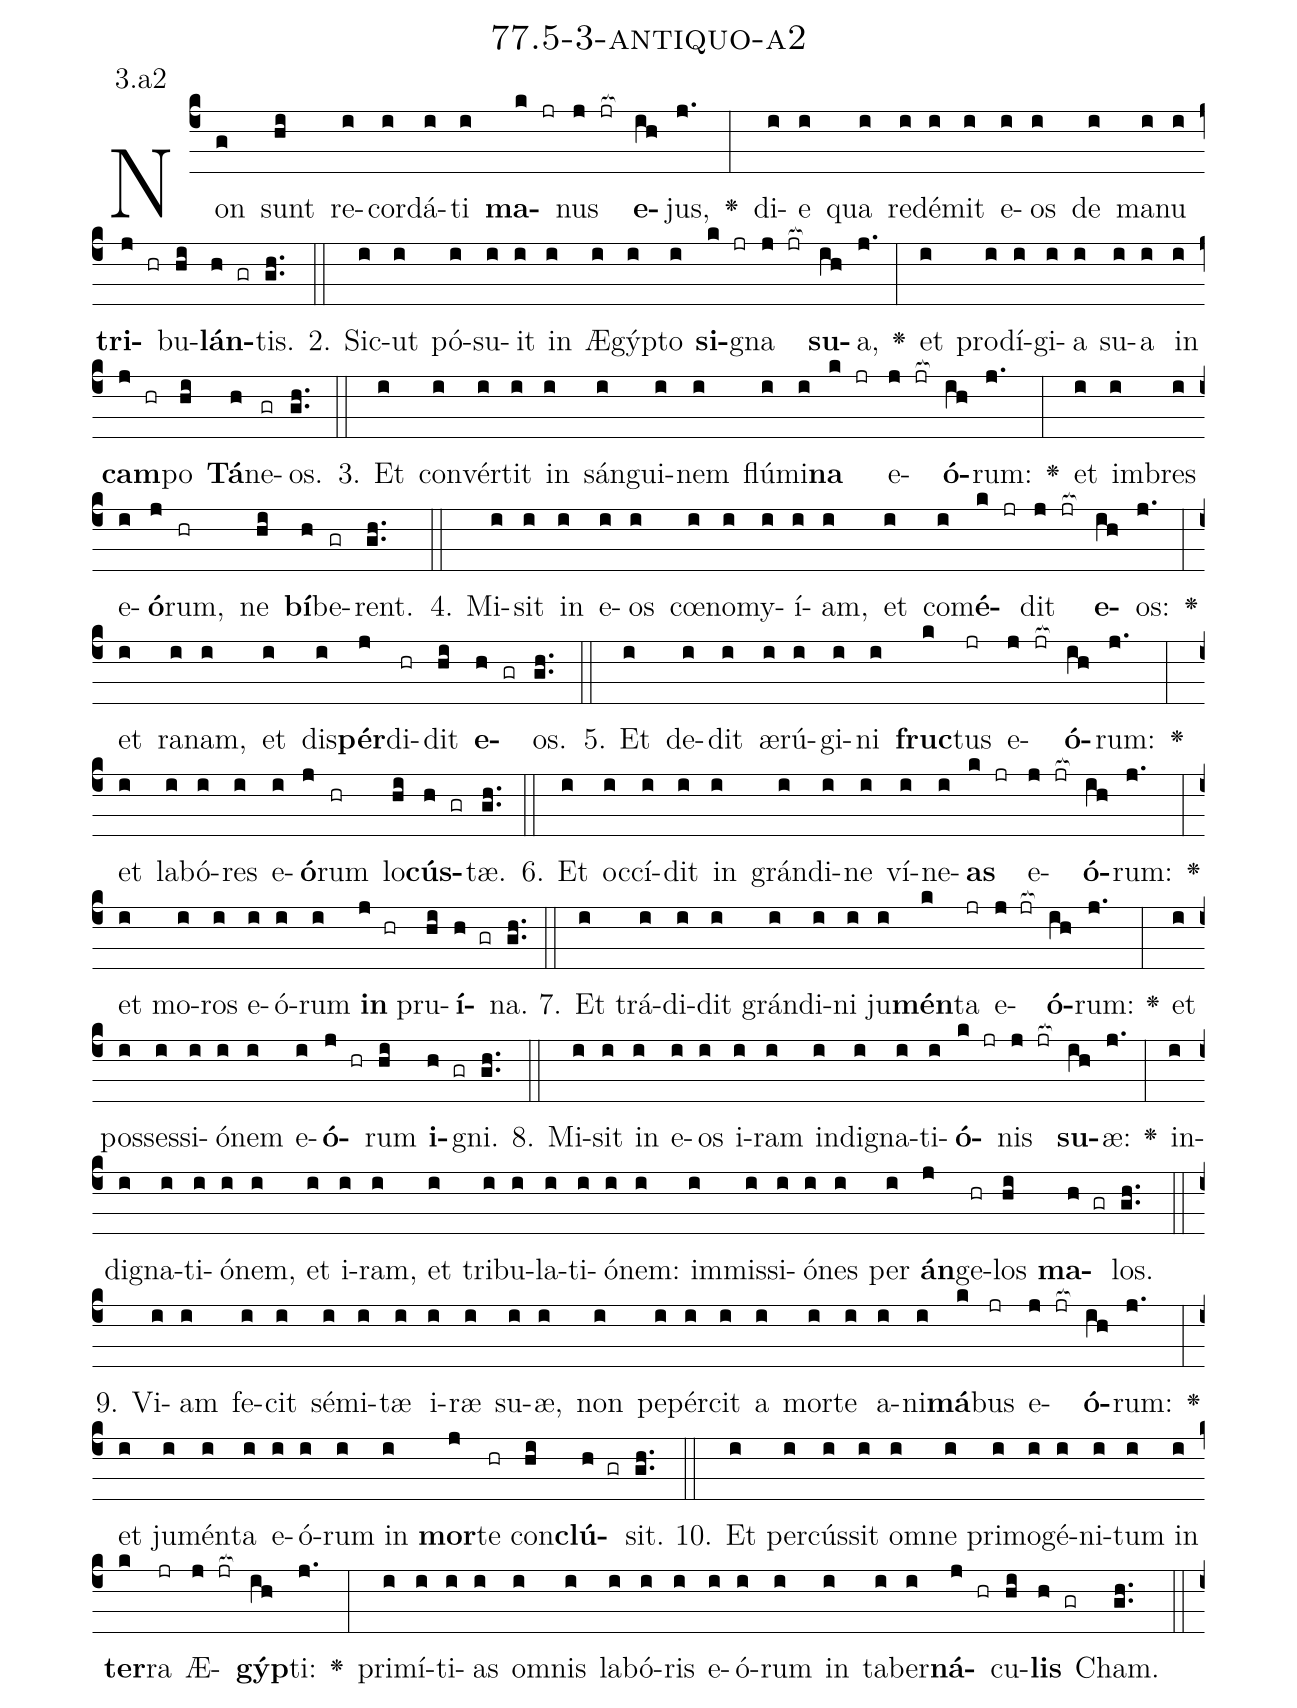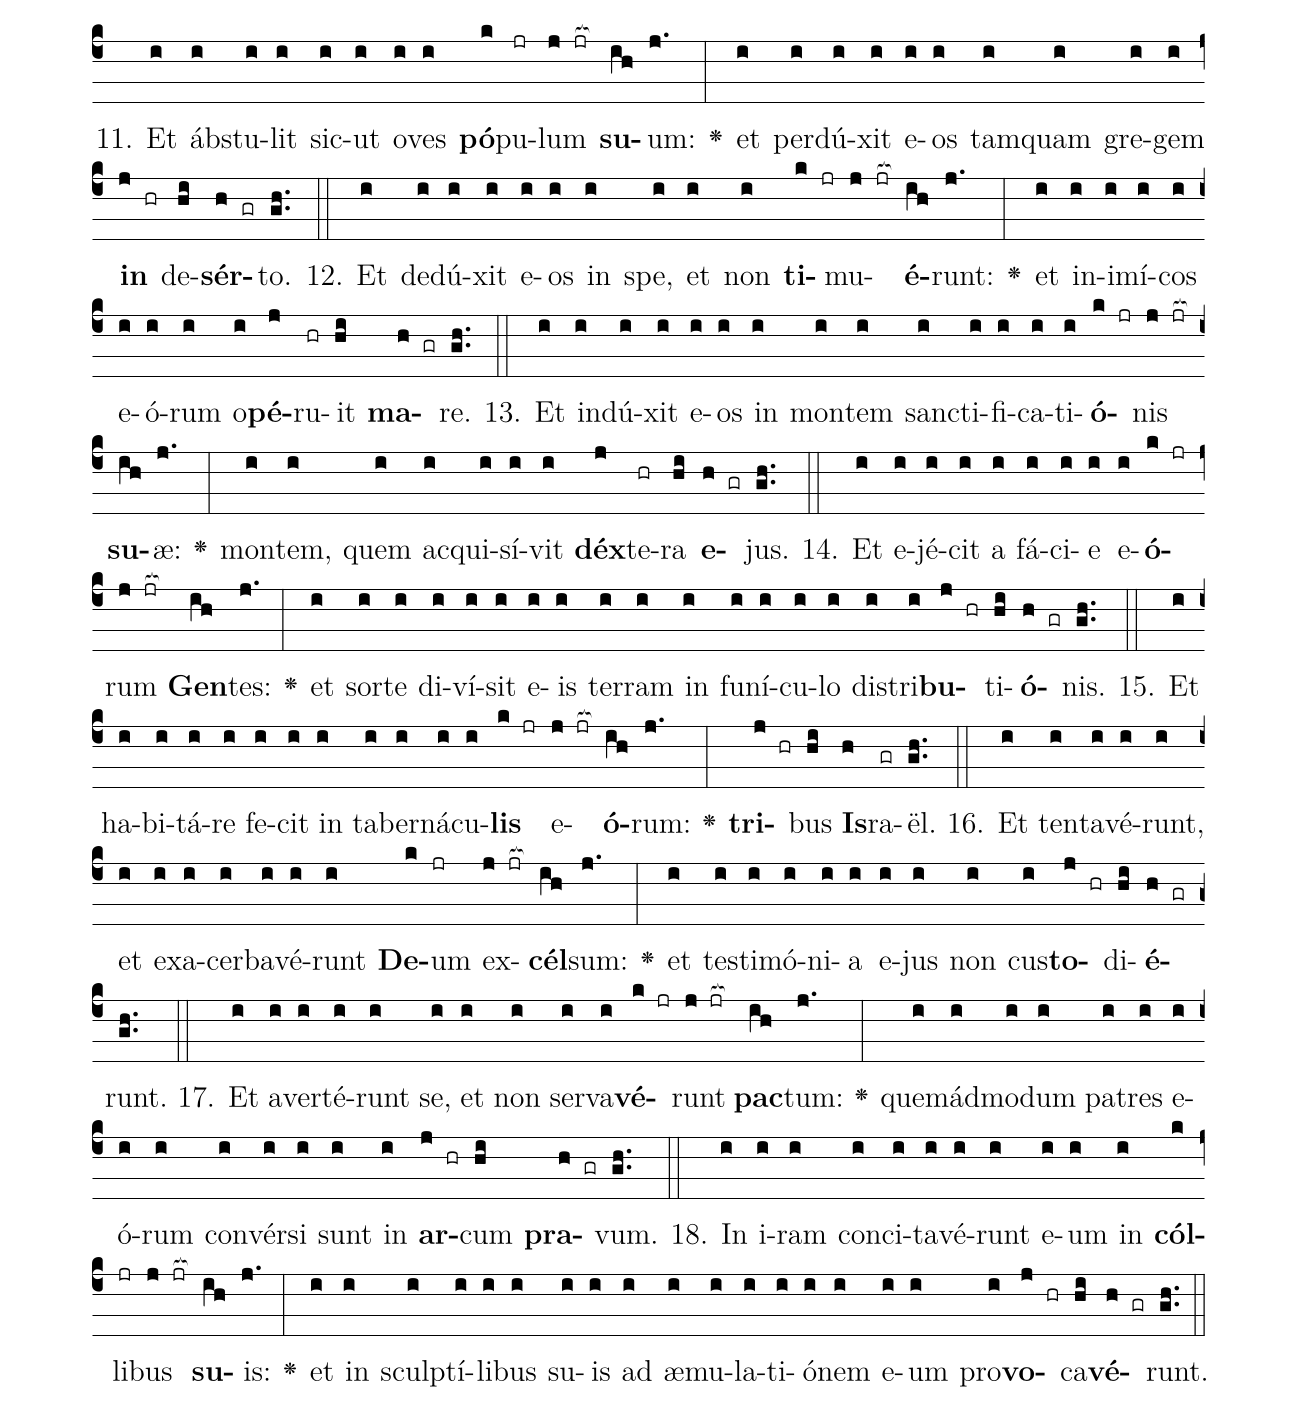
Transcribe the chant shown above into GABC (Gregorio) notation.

name: 77.5-3-antiquo-a2;
annotation: 3.a2;
%%
(c4)Non(g) sunt(hi) re(i)cor(i)dá(i)ti(i) <b>ma</b>(k jr)nus(j jr[ocb:1{]) <b>e</b>(ih[ocb:0}])jus,(j.) <v>\greheightstar</v>(:) di(i)e(i) qua(i) red(i)é(i)mit(i) e(i)os(i) de(i) ma(i)nu(i) <b>tri</b>(j hr)bu(hi)<b>lán</b>(h gr)tis.(gh..) (::)
2. Sic(i)ut(i) pó(i)su(i)it(i) in(i) Æ(i)gýp(i)to(i) <b>si</b>(k jr)gna(j jr[ocb:1{]) <b>su</b>(ih[ocb:0}])a,(j.) <v>\greheightstar</v>(:) et(i) prod(i)í(i)gi(i)a(i) su(i)a(i) in(i) <b>cam</b>(j hr)po(hi) <b>Tá</b>(h)ne(gr)os.(gh..) (::)
3. Et(i) con(i)vér(i)tit(i) in(i) sán(i)gui(i)nem(i) flú(i)mi(i)<b>na</b>(k jr) e(j jr[ocb:1{])<b>ó</b>(ih[ocb:0}])rum:(j.) <v>\greheightstar</v>(:) et(i) im(i)bres(i) e(i)<b>ó</b>(j)rum,(hr) ne(hi) <b>bí</b>(h)be(gr)rent.(gh..) (::)
4. Mi(i)sit(i) in(i) e(i)os(i) cœ(i)no(i)my(i)í(i)am,(i) et(i) com(i)<b>é</b>(k jr)dit(j jr[ocb:1{]) <b>e</b>(ih[ocb:0}])os:(j.) <v>\greheightstar</v>(:) et(i) ra(i)nam,(i) et(i) dis(i)<b>pér</b>(j)di(hr)dit(hi) <b>e</b>(h gr)os.(gh..) (::)
5. Et(i) de(i)dit(i) æ(i)rú(i)gi(i)ni(i) <b>fruc</b>(k)tus(jr) e(j jr[ocb:1{])<b>ó</b>(ih[ocb:0}])rum:(j.) <v>\greheightstar</v>(:) et(i) la(i)bó(i)res(i) e(i)<b>ó</b>(j)rum(hr) lo(hi)<b>cús</b>(h gr)tæ.(gh..) (::)
6. Et(i) oc(i)cí(i)dit(i) in(i) grán(i)di(i)ne(i) ví(i)ne(i)<b>as</b>(k jr) e(j jr[ocb:1{])<b>ó</b>(ih[ocb:0}])rum:(j.) <v>\greheightstar</v>(:) et(i) mo(i)ros(i) e(i)ó(i)rum(i) <b>in</b>(j hr) pru(hi)<b>í</b>(h gr)na.(gh..) (::)
7. Et(i) trá(i)di(i)dit(i) grán(i)di(i)ni(i) ju(i)<b>mén</b>(k)ta(jr) e(j jr[ocb:1{])<b>ó</b>(ih[ocb:0}])rum:(j.) <v>\greheightstar</v>(:) et(i) pos(i)ses(i)si(i)ó(i)nem(i) e(i)<b>ó</b>(j hr)rum(hi) <b>i</b>(h gr)gni.(gh..) (::)
8. Mi(i)sit(i) in(i) e(i)os(i) i(i)ram(i) in(i)di(i)gna(i)ti(i)<b>ó</b>(k jr)nis(j jr[ocb:1{]) <b>su</b>(ih[ocb:0}])æ:(j.) <v>\greheightstar</v>(:) in(i)di(i)gna(i)ti(i)ó(i)nem,(i) et(i) i(i)ram,(i) et(i) tri(i)bu(i)la(i)ti(i)ó(i)nem:(i) im(i)mis(i)si(i)ó(i)nes(i) per(i) <b>án</b>(j)ge(hr)los(hi) <b>ma</b>(h gr)los.(gh..) (::)
9. Vi(i)am(i) fe(i)cit(i) sé(i)mi(i)tæ(i) i(i)ræ(i) su(i)æ,(i) non(i) pe(i)pér(i)cit(i) a(i) mor(i)te(i) a(i)ni(i)<b>má</b>(k)bus(jr) e(j jr[ocb:1{])<b>ó</b>(ih[ocb:0}])rum:(j.) <v>\greheightstar</v>(:) et(i) ju(i)mén(i)ta(i) e(i)ó(i)rum(i) in(i) <b>mor</b>(j)te(hr) con(hi)<b>clú</b>(h gr)sit.(gh..) (::)
10. Et(i) per(i)cús(i)sit(i) om(i)ne(i) pri(i)mo(i)gé(i)ni(i)tum(i) in(i) <b>ter</b>(k)ra(jr) Æ(j jr[ocb:1{])<b>gýp</b>(ih[ocb:0}])ti:(j.) <v>\greheightstar</v>(:) pri(i)mí(i)ti(i)as(i) om(i)nis(i) la(i)bó(i)ris(i) e(i)ó(i)rum(i) in(i) ta(i)ber(i)<b>ná</b>(j hr)cu(hi)<b>lis</b>(h gr) Cham.(gh..) (::)
11. Et(i) ábs(i)tu(i)lit(i) sic(i)ut(i) o(i)ves(i) <b>pó</b>(k)pu(jr)lum(j jr[ocb:1{]) <b>su</b>(ih[ocb:0}])um:(j.) <v>\greheightstar</v>(:) et(i) per(i)dú(i)xit(i) e(i)os(i) tam(i)quam(i) gre(i)gem(i) <b>in</b>(j hr) de(hi)<b>sér</b>(h gr)to.(gh..) (::)
12. Et(i) de(i)dú(i)xit(i) e(i)os(i) in(i) spe,(i) et(i) non(i) <b>ti</b>(k jr)mu(j jr[ocb:1{])<b>é</b>(ih[ocb:0}])runt:(j.) <v>\greheightstar</v>(:) et(i) in(i)i(i)mí(i)cos(i) e(i)ó(i)rum(i) o(i)<b>pé</b>(j)ru(hr)it(hi) <b>ma</b>(h gr)re.(gh..) (::)
13. Et(i) in(i)dú(i)xit(i) e(i)os(i) in(i) mon(i)tem(i) sanc(i)ti(i)fi(i)ca(i)ti(i)<b>ó</b>(k jr)nis(j jr[ocb:1{]) <b>su</b>(ih[ocb:0}])æ:(j.) <v>\greheightstar</v>(:) mon(i)tem,(i) quem(i) ac(i)qui(i)sí(i)vit(i) <b>déx</b>(j)te(hr)ra(hi) <b>e</b>(h gr)jus.(gh..) (::)
14. Et(i) e(i)jé(i)cit(i) a(i) fá(i)ci(i)e(i) e(i)<b>ó</b>(k jr)rum(j jr[ocb:1{]) <b>Gen</b>(ih[ocb:0}])tes:(j.) <v>\greheightstar</v>(:) et(i) sor(i)te(i) di(i)ví(i)sit(i) e(i)is(i) ter(i)ram(i) in(i) fu(i)ní(i)cu(i)lo(i) dis(i)tri(i)<b>bu</b>(j hr)ti(hi)<b>ó</b>(h gr)nis.(gh..) (::)
15. Et(i) ha(i)bi(i)tá(i)re(i) fe(i)cit(i) in(i) ta(i)ber(i)ná(i)cu(i)<b>lis</b>(k jr) e(j jr[ocb:1{])<b>ó</b>(ih[ocb:0}])rum:(j.) <v>\greheightstar</v>(:) <b>tri</b>(j hr)bus(hi) <b>Is</b>(h)ra(gr)ël.(gh..) (::)
16. Et(i) ten(i)ta(i)vé(i)runt,(i) et(i) ex(i)a(i)cer(i)ba(i)vé(i)runt(i) <b>De</b>(k)um(jr) ex(j jr[ocb:1{])<b>cél</b>(ih[ocb:0}])sum:(j.) <v>\greheightstar</v>(:) et(i) tes(i)ti(i)mó(i)ni(i)a(i) e(i)jus(i) non(i) cus(i)<b>to</b>(j hr)di(hi)<b>é</b>(h gr)runt.(gh..) (::)
17. Et(i) a(i)ver(i)té(i)runt(i) se,(i) et(i) non(i) ser(i)va(i)<b>vé</b>(k jr)runt(j jr[ocb:1{]) <b>pac</b>(ih[ocb:0}])tum:(j.) <v>\greheightstar</v>(:) quem(i)ád(i)mo(i)dum(i) pa(i)tres(i) e(i)ó(i)rum(i) con(i)vér(i)si(i) sunt(i) in(i) <b>ar</b>(j hr)cum(hi) <b>pra</b>(h gr)vum.(gh..) (::)
18. In(i) i(i)ram(i) con(i)ci(i)ta(i)vé(i)runt(i) e(i)um(i) in(i) <b>cól</b>(k)li(jr)bus(j jr[ocb:1{]) <b>su</b>(ih[ocb:0}])is:(j.) <v>\greheightstar</v>(:) et(i) in(i) sculp(i)tí(i)li(i)bus(i) su(i)is(i) ad(i) æ(i)mu(i)la(i)ti(i)ó(i)nem(i) e(i)um(i) pro(i)<b>vo</b>(j hr)ca(hi)<b>vé</b>(h gr)runt.(gh..) (::)
